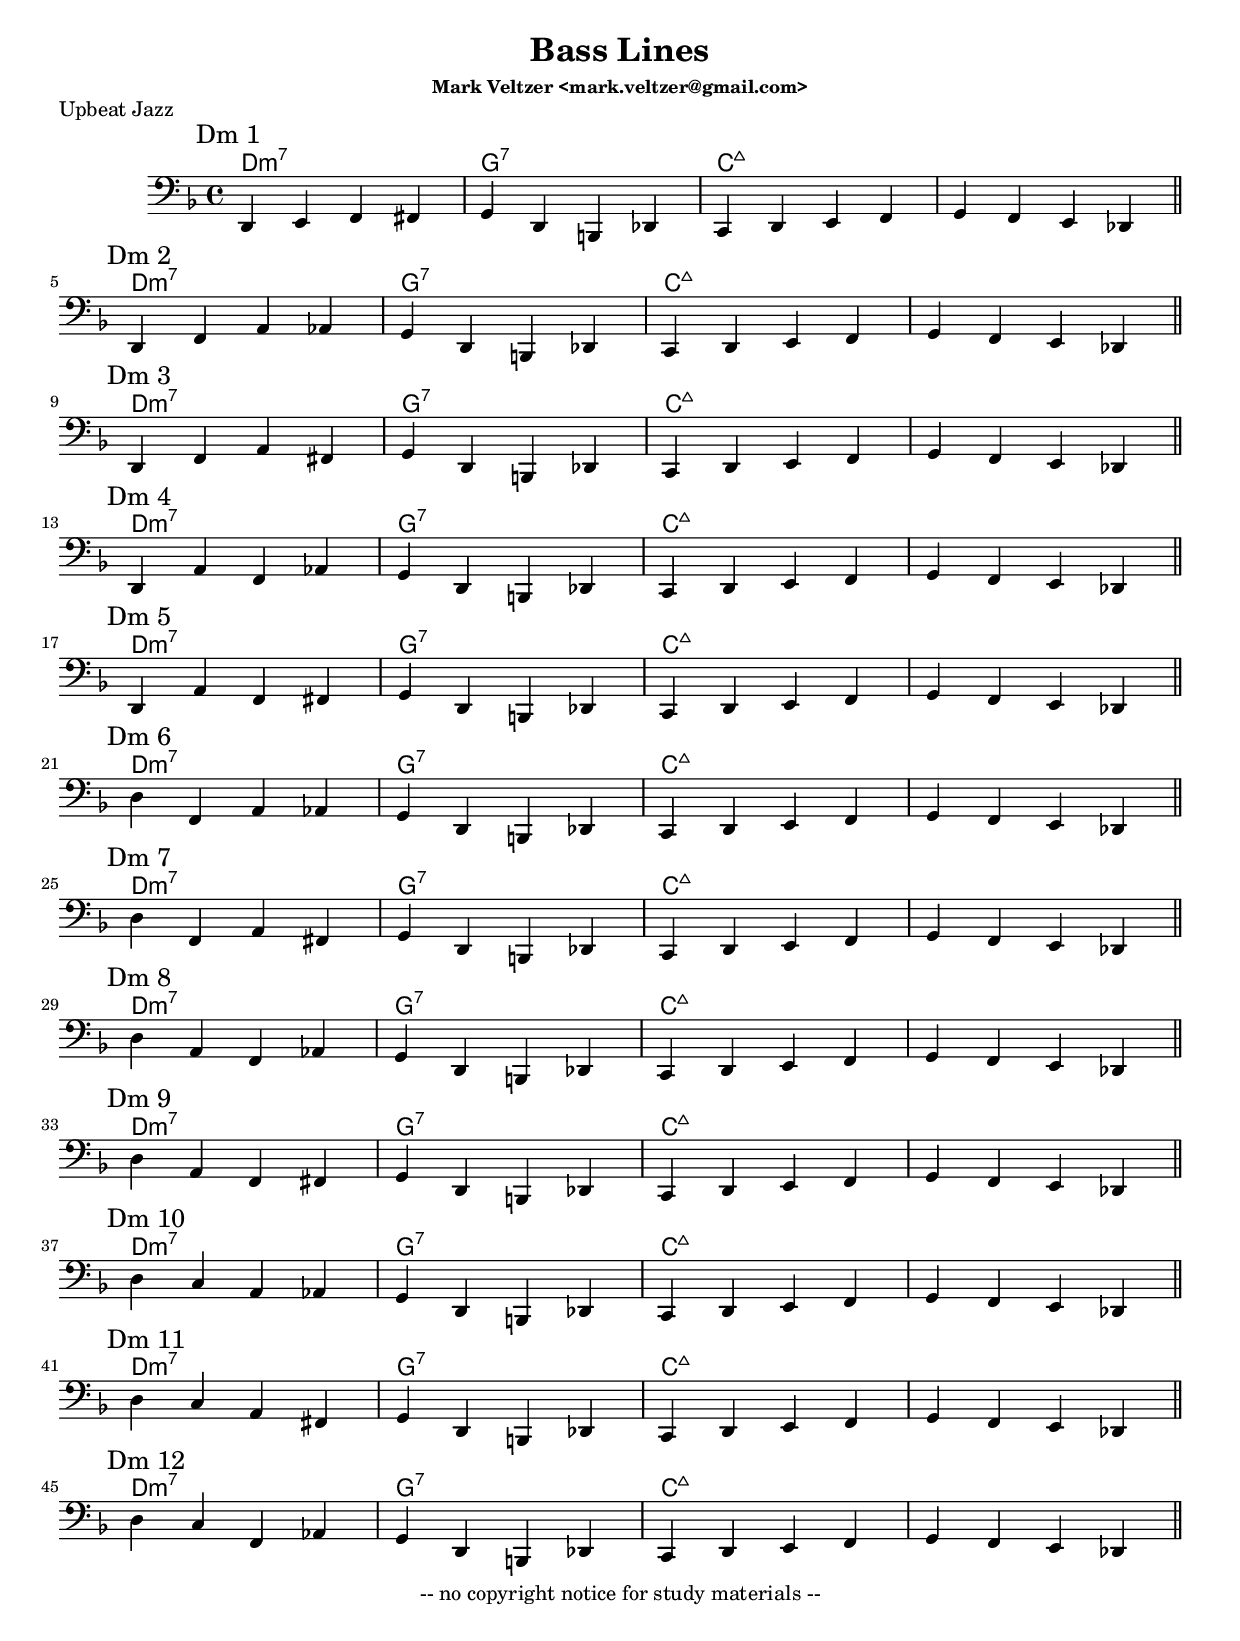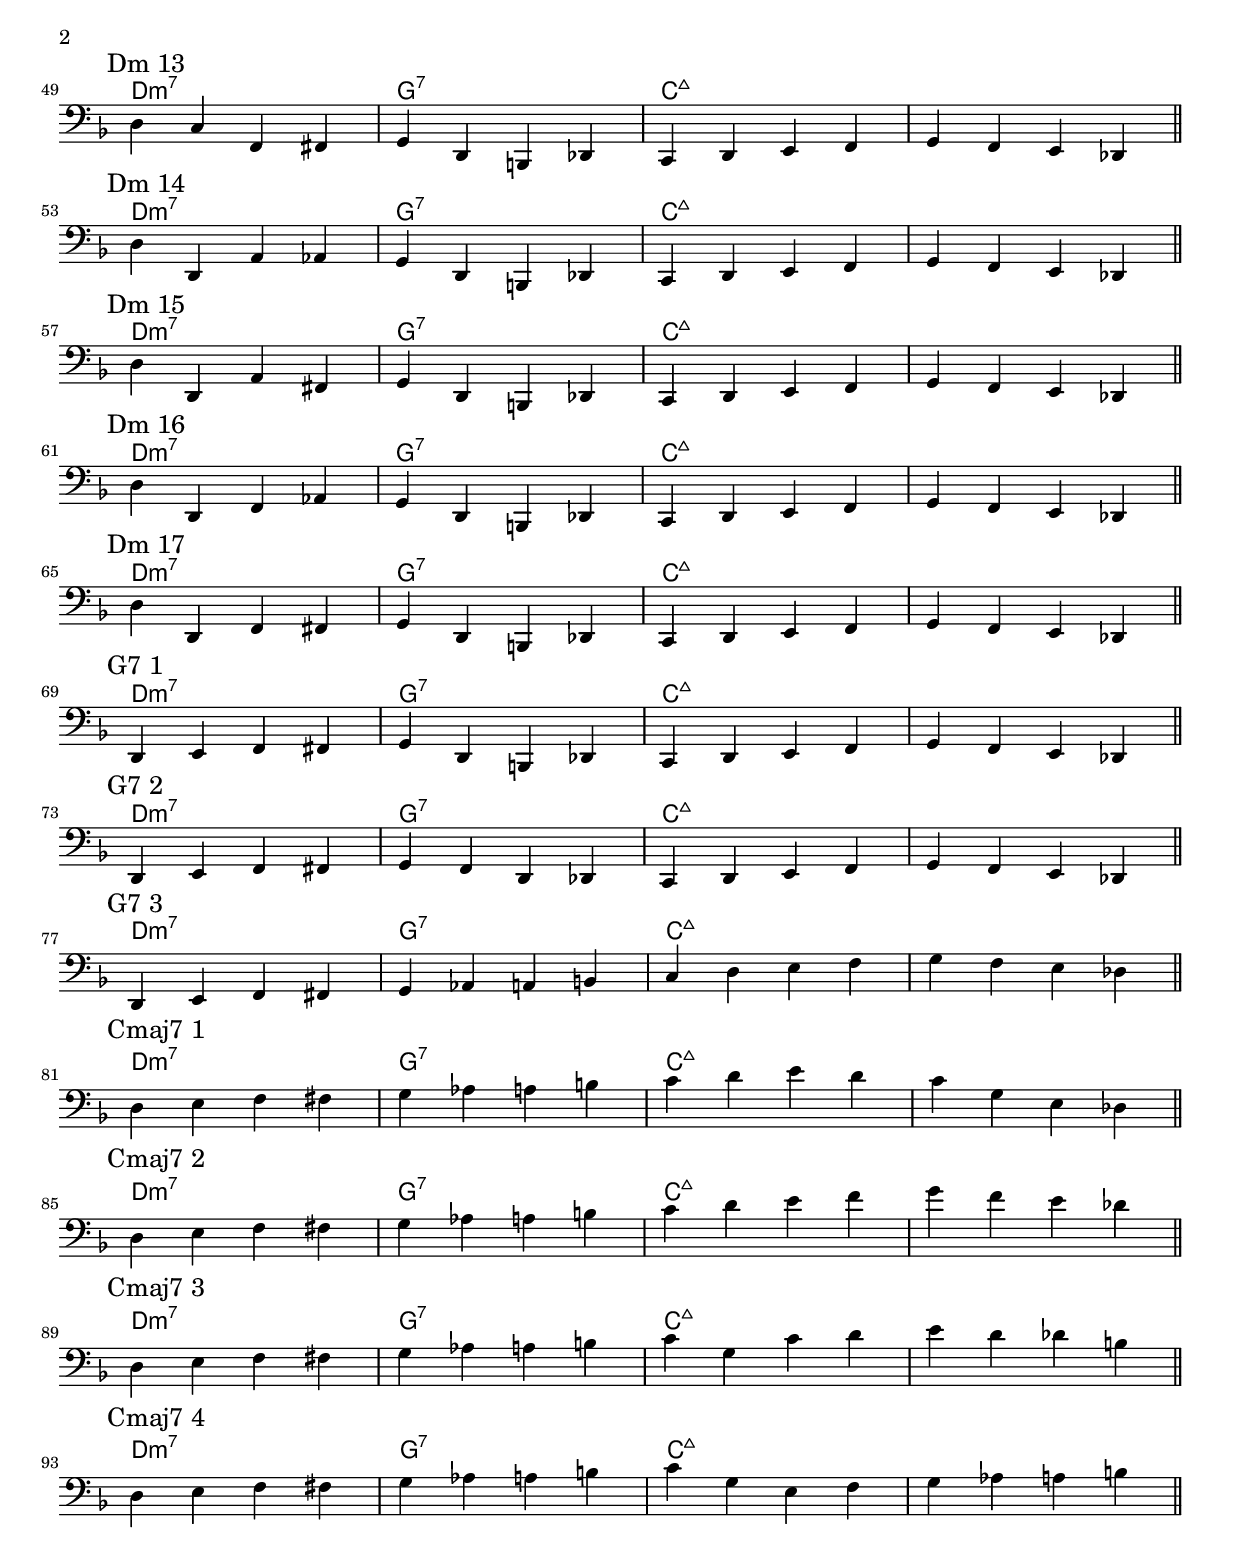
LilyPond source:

\include "src/include/common.lyi"
\header {
	title="Bass Lines"
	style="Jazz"
	piece="Upbeat Jazz"

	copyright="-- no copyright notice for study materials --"

	completion="5"
}

%{
	TODO:
	- Emphasize the bars which are important in the variations (how do you do that in lilypond ?)
	- add short bass lines, ones which form the harmony Dm7,G7,Cm7,F7,...
	- add long bass lines for harmony: Dm7,Dm7,G7,G7
	- add turn around bass lines for harmony: Cmaj7,A7,Dm7,G7
%}

\score {
<<
\chords {
	\set chordChanges = ##t
	d1:min7 | g1:7 | c1:maj7 | c1:maj7 \bar "||" \break
	d1:min7 | g1:7 | c1:maj7 | c1:maj7 \bar "||" \break
	d1:min7 | g1:7 | c1:maj7 | c1:maj7 \bar "||" \break
	d1:min7 | g1:7 | c1:maj7 | c1:maj7 \bar "||" \break
	d1:min7 | g1:7 | c1:maj7 | c1:maj7 \bar "||" \break
	d1:min7 | g1:7 | c1:maj7 | c1:maj7 \bar "||" \break
	d1:min7 | g1:7 | c1:maj7 | c1:maj7 \bar "||" \break
	d1:min7 | g1:7 | c1:maj7 | c1:maj7 \bar "||" \break
	d1:min7 | g1:7 | c1:maj7 | c1:maj7 \bar "||" \break
	d1:min7 | g1:7 | c1:maj7 | c1:maj7 \bar "||" \break
	d1:min7 | g1:7 | c1:maj7 | c1:maj7 \bar "||" \break
	d1:min7 | g1:7 | c1:maj7 | c1:maj7 \bar "||" \break
	d1:min7 | g1:7 | c1:maj7 | c1:maj7 \bar "||" \break
	d1:min7 | g1:7 | c1:maj7 | c1:maj7 \bar "||" \break
	d1:min7 | g1:7 | c1:maj7 | c1:maj7 \bar "||" \break
	d1:min7 | g1:7 | c1:maj7 | c1:maj7 \bar "||" \break
	d1:min7 | g1:7 | c1:maj7 | c1:maj7 \bar "||" \break
	d1:min7 | g1:7 | c1:maj7 | c1:maj7 \bar "||" \break
	d1:min7 | g1:7 | c1:maj7 | c1:maj7 \bar "||" \break
	d1:min7 | g1:7 | c1:maj7 | c1:maj7 \bar "||" \break
	d1:min7 | g1:7 | c1:maj7 | c1:maj7 \bar "||" \break
	d1:min7 | g1:7 | c1:maj7 | c1:maj7 \bar "||" \break
	d1:min7 | g1:7 | c1:maj7 | c1:maj7 \bar "||" \break
	d1:min7 | g1:7 | c1:maj7 | c1:maj7 \bar "||" \break
}
\new Voice="melody" {
	\time 4/4
	\key f \major
	\clef bass
	\relative c, {
		%% I should have at least 17 x 3 x 4 = 51 X 4 = 204 options

		%% 16 options for Dm7
		\mark "Dm 1"
		d4 e f fis | g d b des | c d e f | g f e des |

		\mark "Dm 2"
		d4 f a aes | g d b des | c d e f | g f e des |
		\mark "Dm 3"
		d4 f a fis | g d b des | c d e f | g f e des |
		\mark "Dm 4"
		d4 a' f aes | g d b des | c d e f | g f e des |
		\mark "Dm 5"
		d4 a' f fis | g d b des | c d e f | g f e des |
		
		\mark "Dm 6"
		d'4 f, a aes | g d b des | c d e f | g f e des |
		\mark "Dm 7"
		d'4 f, a fis | g d b des | c d e f | g f e des |
		\mark "Dm 8"
		d'4 a f aes | g d b des | c d e f | g f e des |
		\mark "Dm 9"
		d'4 a f fis | g d b des | c d e f | g f e des |

		\mark "Dm 10"
		d'4 c a aes | g d b des | c d e f | g f e des |
		\mark "Dm 11"
		d'4 c a fis | g d b des | c d e f | g f e des |
		\mark "Dm 12"
		d'4 c f, aes | g d b des | c d e f | g f e des |
		\mark "Dm 13"
		d'4 c f, fis | g d b des | c d e f | g f e des |

		\mark "Dm 14"
		d'4 d, a' aes | g d b des | c d e f | g f e des |
		\mark "Dm 15"
		d'4 d, a' fis | g d b des | c d e f | g f e des |
		\mark "Dm 16"
		d'4 d, f aes | g d b des | c d e f | g f e des |
		\mark "Dm 17"
		d'4 d, f fis | g d b des | c d e f | g f e des |

		%% 3 options for G7
		\mark "G7 1"
		d4 e f fis | g d b des | c d e f | g f e des |
		\mark "G7 2"
		d4 e f fis | g f d des | c d e f | g f e des |
		\mark "G7 3"
		d4 e f fis | g aes a b | c d e f | g f e des |

		\mark "Cmaj7 1"
		d4 e f fis | g aes a b | c d e d | c g e des |
		\mark "Cmaj7 2"
		d4 e f fis | g aes a b | c d e f | g f e des |
		\mark "Cmaj7 3"
		d,4 e f fis | g aes a b | c g c d | e d des b |
		\mark "Cmaj7 4"
		d,4 e f fis | g aes a b | c g e f | g aes a b |
	}
}
>>
	\midi {
		\context {
			\Score
			tempoWholesPerMinute = #(ly:make-moment 130 4)
		}
	}
	\layout {}
}
